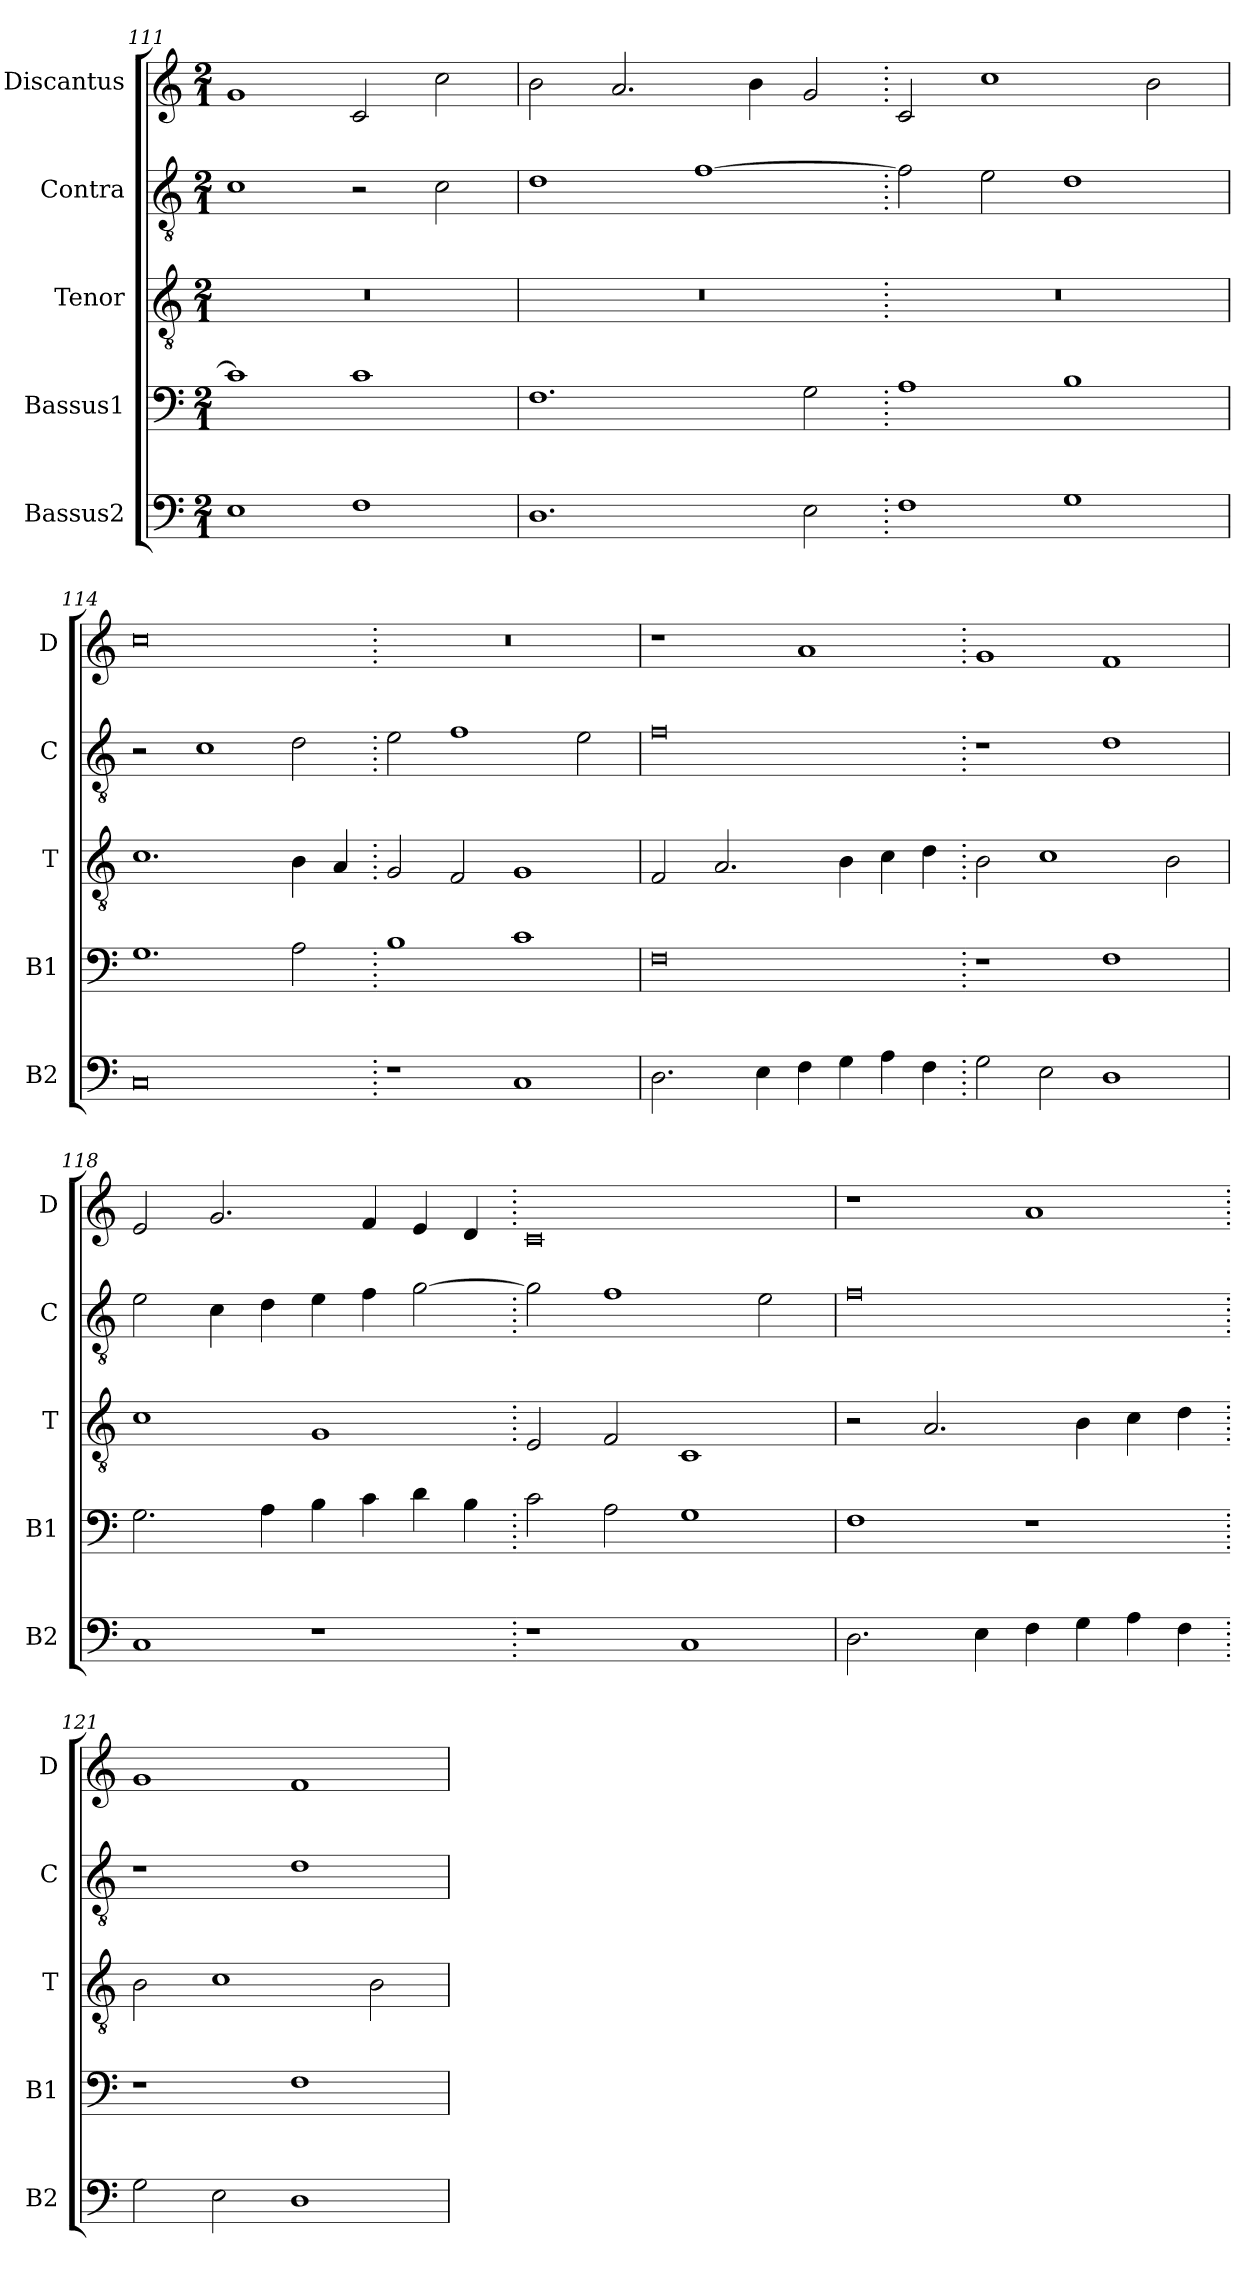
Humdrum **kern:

**kern	**kern	**kern	**kern	**kern
*part5	*part4	*part3	*part2	*part1
*staff5	*staff4	*staff3	*staff2	*staff1
*I"Bassus2	*I"Bassus1	*I"Tenor	*I"Contra	*I"Discantus
*I'B2	*I'B1	*I'T	*I'C	*I'D
*clefF4	*clefF4	*clefGv2	*clefGv2	*clefG2
*k[]	*k[]	*k[]	*k[]	*k[]
*M2/1	*M2/1	*M2/1	*M2/1	*M2/1
=111	=111	=111	=111	=111
1E	1c]	0r	1c	1g
1F	1c	.	2r	2c/
.	.	.	2c\	2cc\
=112	=112	=112	=112	=112
1.D	1.F	0r	1d	2b\
.	.	.	.	2.a/
.	.	.	[1f	.
.	.	.	.	4b\
2E\	2G\	.	.	2g/
=113.	=113.	=113.	=113.	=113.
1F	1A	0r	2f\]	2c/
.	.	.	2e\	1cc
1G	1B	.	1d	.
.	.	.	.	2b\
=114	=114	=114	=114	=114
0C	1.G	1.c	2r	0cc
.	.	.	1c	.
.	2A\	4B\	2d\	.
.	.	4A/	.	.
=115.	=115.	=115.	=115.	=115.
1r	1B	2G/	2e\	0r
.	.	2F/	1f	.
1C	1c	1G	.	.
.	.	.	2e\	.
=116	=116	=116	=116	=116
2.D\	0F	2F/	0f	1r
.	.	2.A/	.	.
4E\	.	.	.	.
4F\	.	.	.	1a
4G\	.	4B\	.	.
4A\	.	4c\	.	.
4F\	.	4d\	.	.
=117.	=117.	=117.	=117.	=117.
2G\	1r	2B\	1r	1g
2E\	.	1c	.	.
1D	1F	.	1d	1f
.	.	2B\	.	.
=118	=118	=118	=118	=118
1C	2.G\	1c	2e\	2e/
.	.	.	4c\	2.g/
.	4A\	.	4d\	.
1r	4B\	1G	4e\	.
.	4c\	.	4f\	4f/
.	4d\	.	[2g\	4e/
.	4B\	.	.	4d/
=119.	=119.	=119.	=119.	=119.
1r	2c\	2E/	2g\]	0c
.	2A\	2F/	1f	.
1C	1G	1C	.	.
.	.	.	2e\	.
=120	=120	=120	=120	=120
2.D\	1F	2r	0f	1r
.	.	2.A/	.	.
4E\	.	.	.	.
4F\	1r	.	.	1a
4G\	.	4B\	.	.
4A\	.	4c\	.	.
4F\	.	4d\	.	.
=121.	=121.	=121.	=121.	=121.
2G\	1r	2B\	1r	1g
2E\	.	1c	.	.
1D	1F	.	1d	1f
.	.	2B\	.	.
=	=	=	=	=
*-	*-	*-	*-	*-
